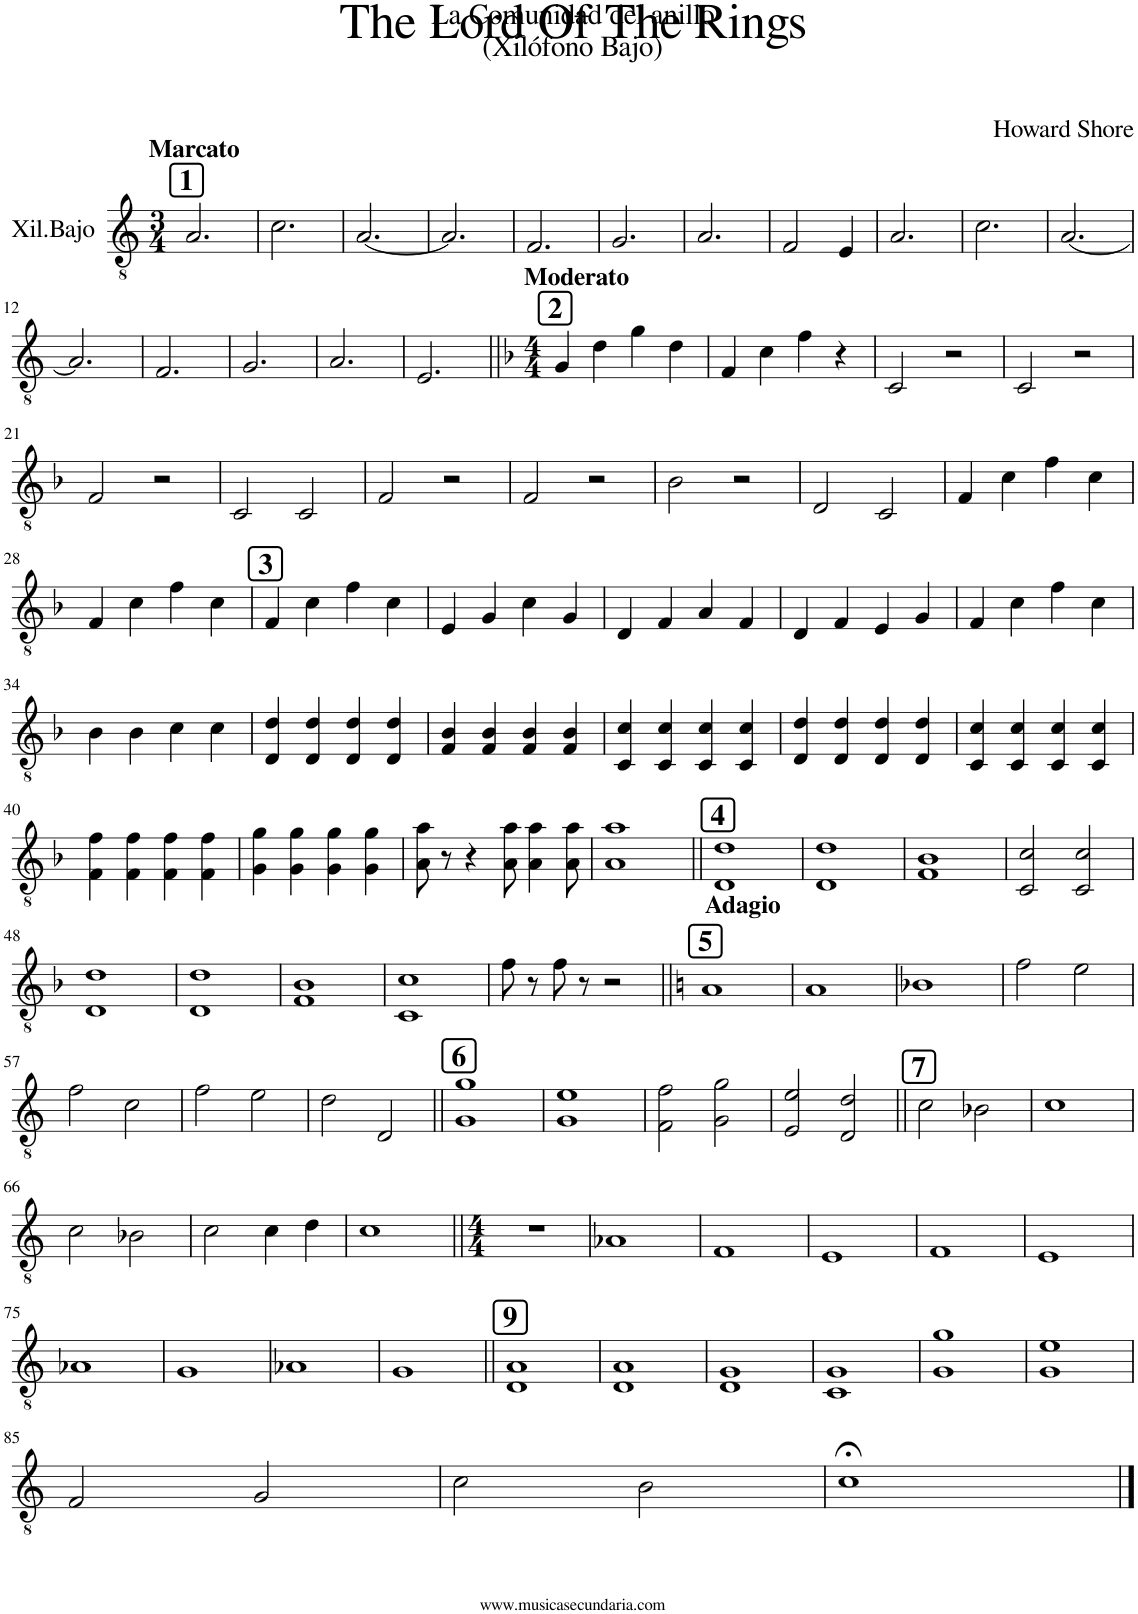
**kern
*part1
*staff1
*I"Xil.Bajo
*clefGv2
*k[]
*M3/4
=1
!LO:TX:a:B:t=Marcato
!LO:TX:a:B:t=1
2.A/
=2
2.c\
=3
[2.A/
=4
2.A/]
=5
2.F/
=6
2.G/
=7
2.A/
=8
2F/
4E/
=9
2.A/
=10
2.c\
=11
[2.A/
!!LO:LB:g=z
=12
2.A/]
=13
2.F/
=14
2.G/
=15
2.A/
=16
2.E/
=17||
*k[b-]
*M4/4
!LO:TX:a:B:t=Moderato
!LO:TX:a:B:t=2
4G/
4d\
4g\
4d\
=18
4F/
4c\
4f\
4r
=19
2C/
2r
=20
2C/
2r
!!LO:LB:g=z
=21
2F/
2r
=22
2C/
2C/
=23
2F/
2r
=24
2F/
2r
=25
2B-\
2r
=26
2D/
2C/
=27
4F/
4c\
4f\
4c\
!!LO:LB:g=z
=28
4F/
4c\
4f\
4c\
=29
!LO:TX:a:B:t=3
4F/
4c\
4f\
4c\
=30
4E/
4G/
4c\
4G/
=31
4D/
4F/
4A/
4F/
=32
4D/
4F/
4E/
4G/
=33
4F/
4c\
4f\
4c\
!!LO:LB:g=z
=34
4B-\
4B-\
4c\
4c\
=35
4D/ 4d/
4D/ 4d/
4D/ 4d/
4D/ 4d/
=36
4F/ 4B-/
4F/ 4B-/
4F/ 4B-/
4F/ 4B-/
=37
4C/ 4c/
4C/ 4c/
4C/ 4c/
4C/ 4c/
=38
4D/ 4d/
4D/ 4d/
4D/ 4d/
4D/ 4d/
=39
4C/ 4c/
4C/ 4c/
4C/ 4c/
4C/ 4c/
!!LO:LB:g=z
=40
4F\ 4f\
4F\ 4f\
4F\ 4f\
4F\ 4f\
=41
4G\ 4g\
4G\ 4g\
4G\ 4g\
4G\ 4g\
=42
8A\ 8a\
8r
4r
8A\ 8a\
4A\ 4a\
8A\ 8a\
=43
1A 1a
=44||
!LO:TX:a:B:t=4
1D 1d
=45
1D 1d
=46
1F 1B-
=47
2C/ 2c/
2C/ 2c/
!!LO:LB:g=z
=48
1D 1d
=49
1D 1d
=50
1F 1B-
=51
1C 1c
=52
8f\
8r
8f\
8r
2r
=53||
*k[]
!LO:TX:a:B:t=Adagio
!LO:TX:a:B:t=5
1A
=54
1A
=55
1B-X
=56
2f\
2e\
!!LO:LB:g=z
=57
2f\
2c\
=58
2f\
2e\
=59
2d\
2D/
=60||
!LO:TX:a:B:t=6
1G 1g
=61
1G 1e
=62
2F\ 2f\
2G\ 2g\
=63
2E/ 2e/
2D/ 2d/
=64||
!LO:TX:a:B:t=7
2c\
2B-X\
=65
1c
!!LO:LB:g=z
=66
2c\
2B-X\
=67
2c\
4c\
4d\
=68
1c
=69||
*M4/4
1r
=70
1A-X
=71
1F
=72
1E
=73
1F
=74
1E
!!LO:LB:g=z
=75
1A-X
=76
1G
=77
1A-X
=78
1G
=79||
!LO:TX:a:B:t=9
1D 1A
=80
1D 1A
=81
1D 1G
=82
1C 1G
=83
1G 1g
=84
1G 1e
!!LO:LB:g=z
=85
2F/
2G/
=86
2c\
2B\
=87
1c;<
==
*-
